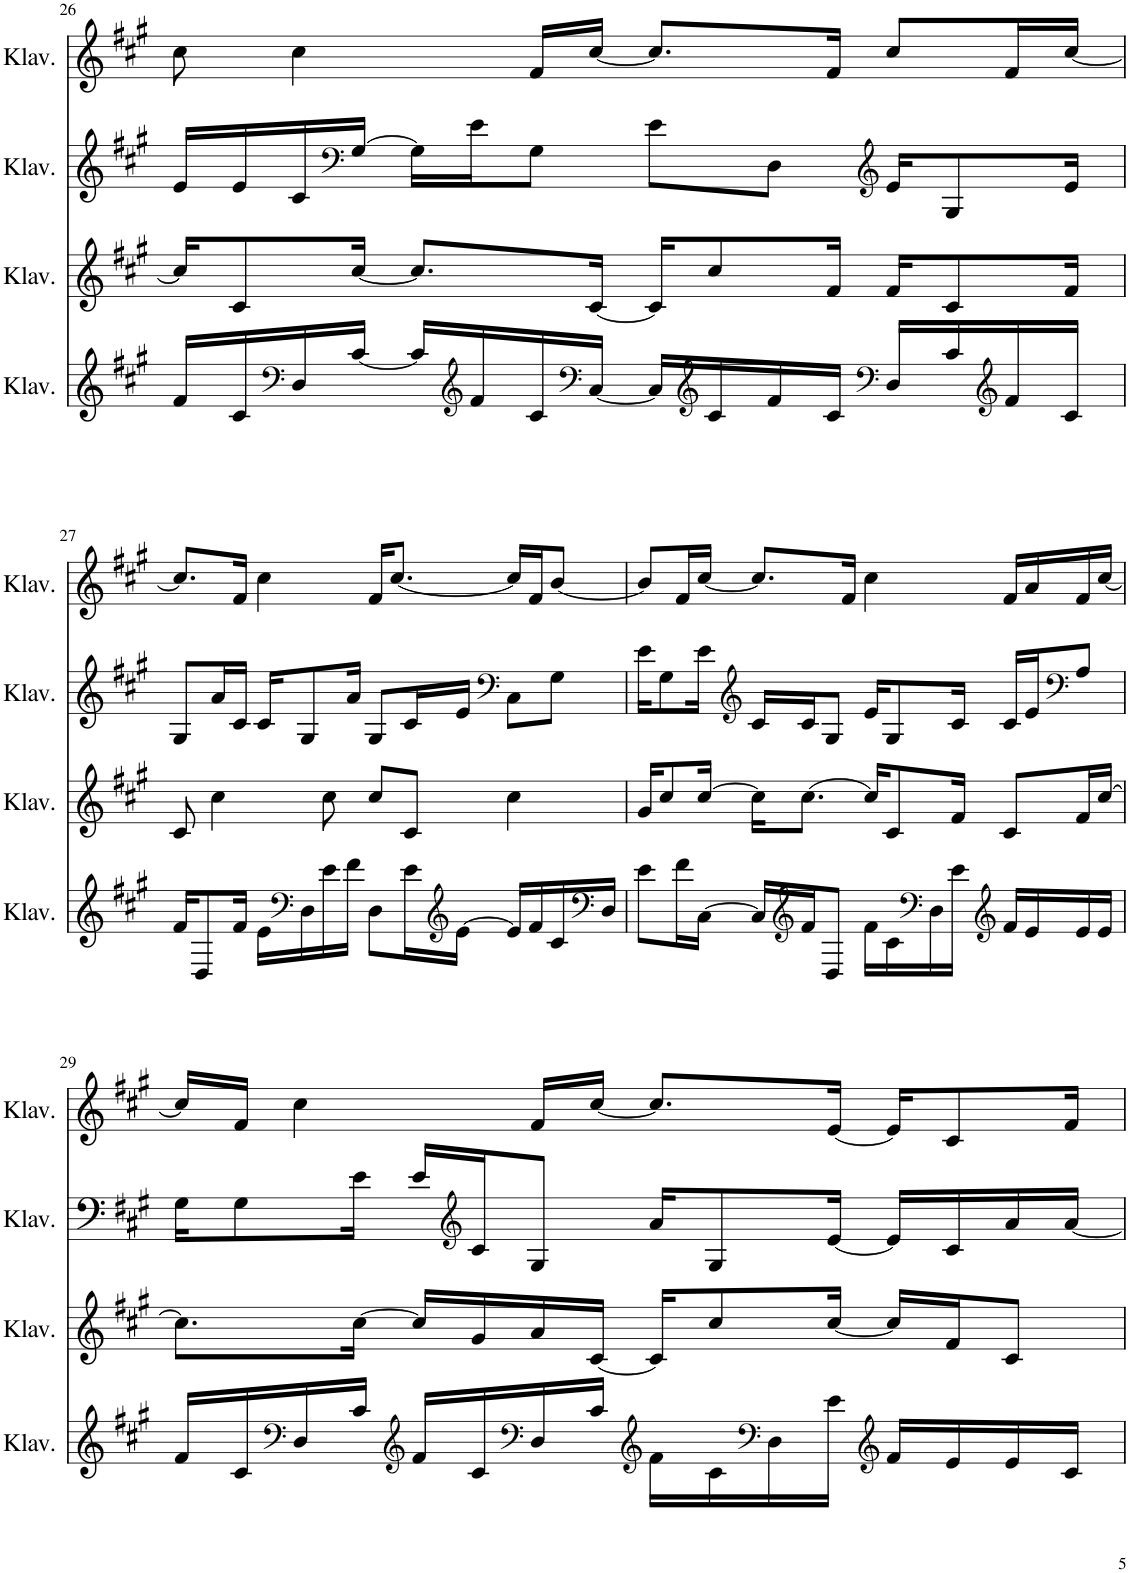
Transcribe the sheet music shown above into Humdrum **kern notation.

**kern	**kern	**kern	**kern
*part4	*part3	*part2	*part1
*staff4	*staff3	*staff2	*staff1
*I"Klavier	*I"Klavier	*I"Klavier	*I"Klavier
*I'Klav.	*I'Klav.	*I'Klav.	*I'Klav.
!!LO:PB:g=z
*clefG2	*clefG2	*clefG2	*clefG2
*k[f#c#g#]	*k[f#c#g#]	*k[f#c#g#]	*k[f#c#g#]
*M4/4	*M4/4	*M4/4	*M4/4
=26	=26	=26	=26
16f#/LL	16cc#/KL]	16e/LL	8cc#\
16c#/	8c#/	16e/	.
*clefF4	*	*	*
16D/	.	16c#/	4cc#\
*	*	*clefF4	*
[16c#/JJ	[16cc#/Jk	[16G#/JJ	.
16c#/LL]	8.cc#/L]	16G#\LL]	.
*clefG2	*	*	*
16f#/	.	16e\J	.
16c#/	.	8G#\J	16f#/LL
*clefF4	*	*	*
[16C#/JJ	[16c#/Jk	.	[16cc#/JJ
16C#/LL]	16c#/KL]	8e\L	8.cc#/L]
*clefG2	*	*	*
16c#/	8cc#/	.	.
16f#/	.	8D\J	.
16c#/JJ	16f#/Jk	.	16f#/Jk
*clefF4	*	*clefG2	*
16D/LL	16f#/KL	16e/KL	8cc#/L
16c#/	8c#/	8G#/	.
*clefG2	*	*	*
16f#/	.	.	16f#/L
16c#/JJ	16f#/Jk	16e/Jk	[16cc#/JJ
!!LO:LB:g=z
=27	=27	=27	=27
16f#/KL	8c#/	8G#/L	8.cc#/L]
8D/	.	.	.
.	4cc#\	16a/L	.
16f#/Jk	.	16c#/JJ	16f#/Jk
16e\LL	.	16c#/KL	4cc#\
*clefF4	*	*	*
16D\	.	8G#/	.
16e\	8cc#\	.	.
16f#\JJ	.	16a/Jk	.
8D\L	8cc#/L	8G#/L	16f#/KL
.	.	.	[8.cc#/J
16e\L	8c#/J	16c#/L	.
*clefG2	*	*	*
[16e\JJ	.	16e/JJ	.
*	*	*clefF4	*
16e/LL]	4cc#\	8C#\L	16cc#/LL]
16f#/	.	.	16f#/J
16c#/	.	8G#\J	[8b/J
*clefF4	*	*	*
16D/JJ	.	.	.
=28	=28	=28	=28
8e\L	16g#/KL	16e\KL	8b/L]
.	8cc#/	8G#\	.
16f#\L	.	.	16f#/L
[16C#\JJ	[16cc#/Jk	16e\Jk	[16cc#/JJ
*	*	*clefG2	*
16C#/LL]	16cc#\KL]	16c#/LL	8.cc#/L]
*clefG2	*	*	*
16f#/J	[8.cc#\J	16c#/J	.
8D/J	.	8G#/J	.
.	.	.	16f#/Jk
16f#\LL	16cc#/KL]	16e/KL	4cc#\
16c#\	8c#/	8G#/	.
*clefF4	*	*	*
16D\	.	.	.
16e\JJ	16f#/Jk	16c#/Jk	.
*clefG2	*	*	*
16f#/LL	8c#/L	16c#/LL	16f#/LL
16e/	.	16e/J	16a/
*	*	*clefF4	*
16e/	16f#/L	8A/J	16f#/
16e/JJ	[16cc#/JJ	.	[16cc#/JJ
!!LO:LB:g=z
=29	=29	=29	=29
16f#/LL	8.cc#\L]	16G#\KL	16cc#/LL]
16c#/	.	8G#\	16f#/JJ
*clefF4	*	*	*
16D/	.	.	4cc#\
16c#/JJ	[16cc#\Jk	16e\Jk	.
*clefG2	*	*	*
16f#/LL	16cc#/LL]	16e/LL	.
*	*	*clefG2	*
16c#/	16g#/	16c#/J	.
*clefF4	*	*	*
16D/	16a/	8G#/J	16f#/LL
16c#/JJ	[16c#/JJ	.	[16cc#/JJ
*clefG2	*	*	*
16f#\LL	16c#/KL]	16a/KL	8.cc#/L]
16c#\	8cc#/	8G#/	.
*clefF4	*	*	*
16D\	.	.	.
16e\JJ	[16cc#/Jk	[16e/Jk	[16e/Jk
*clefG2	*	*	*
16f#/LL	16cc#/LL]	16e/LL]	16e/KL]
16e/	16f#/J	16c#/	8c#/
16e/	8c#/J	16a/	.
16c#/JJ	.	[16a/JJ	16f#/Jk
=	=	=	=
*-	*-	*-	*-
